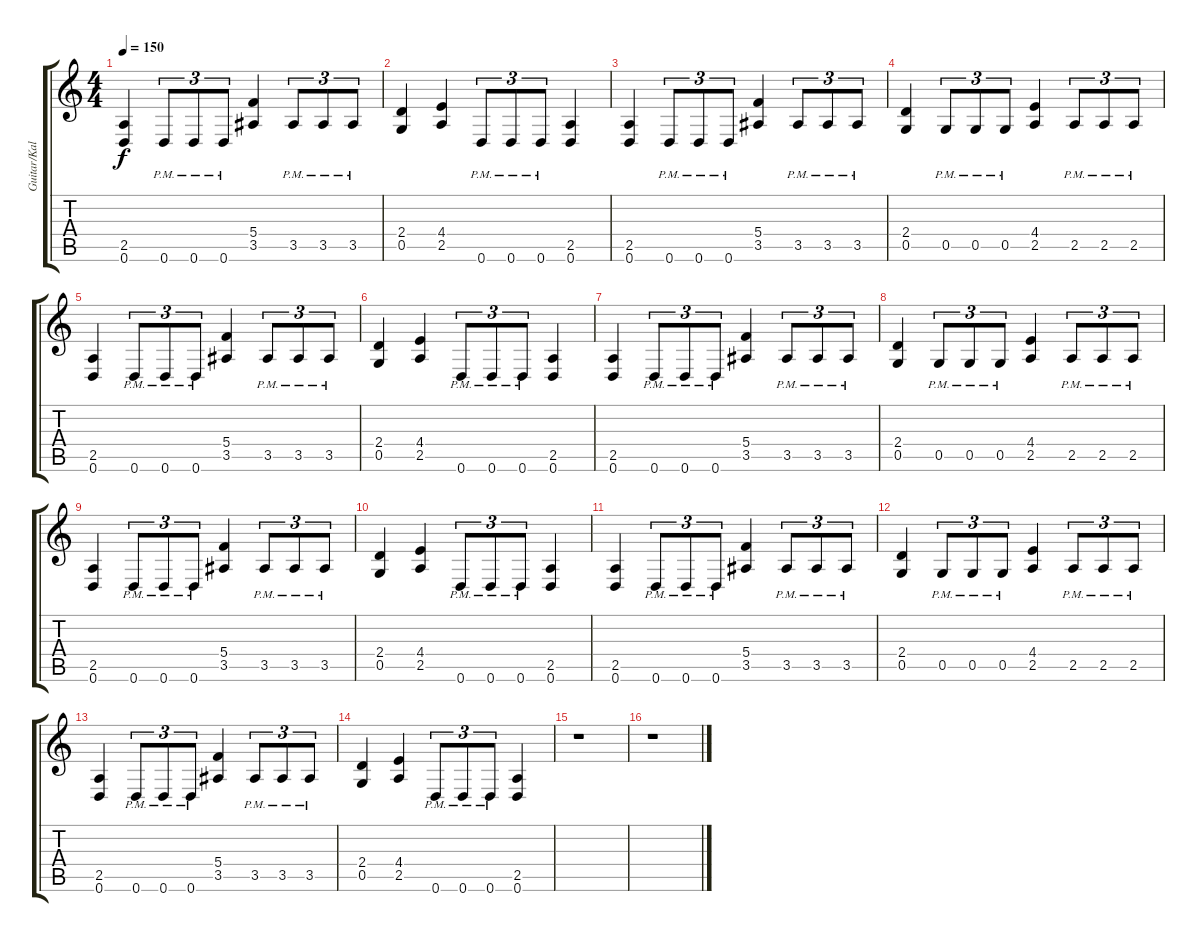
\track ("Guitar/Kalle" "Guitar/Kal") {instrument distortionguitar}
\staff {score tabs}
\tuning (D4 A3 F3 C3 G2 D2) {hide}
\ts (4 4)
\tempo 150
\clef g2
\ks c
(2.5 0.6).4{dy f} 0.6{pm}.8{tu (3 2)} 0.6{pm}.8{tu (3 2)} 0.6{pm}.8{tu (3 2)} (5.4 3.5).4 3.5{pm}.8{tu (3 2)} 3.5{pm}.8{tu (3 2)} 3.5{pm}.8{tu (3 2)} |
(2.4 0.5).4 (4.4 2.5).4 0.6{pm}.8{tu (3 2)} 0.6{pm}.8{tu (3 2)} 0.6{pm}.8{tu (3 2)} (2.5 0.6).4 |
(2.5 0.6).4 0.6{pm}.8{tu (3 2)} 0.6{pm}.8{tu (3 2)} 0.6{pm}.8{tu (3 2)} (5.4 3.5).4 3.5{pm}.8{tu (3 2)} 3.5{pm}.8{tu (3 2)} 3.5{pm}.8{tu (3 2)} |
(2.4 0.5).4 0.5{pm}.8{tu (3 2)} 0.5{pm}.8{tu (3 2)} 0.5{pm}.8{tu (3 2)} (4.4 2.5).4 2.5{pm}.8{tu (3 2)} 2.5{pm}.8{tu (3 2)} 2.5{pm}.8{tu (3 2)} |
(2.5 0.6).4 0.6{pm}.8{tu (3 2)} 0.6{pm}.8{tu (3 2)} 0.6{pm}.8{tu (3 2)} (5.4 3.5).4 3.5{pm}.8{tu (3 2)} 3.5{pm}.8{tu (3 2)} 3.5{pm}.8{tu (3 2)} |
(2.4 0.5).4 (4.4 2.5).4 0.6{pm}.8{tu (3 2)} 0.6{pm}.8{tu (3 2)} 0.6{pm}.8{tu (3 2)} (2.5 0.6).4 |
(2.5 0.6).4 0.6{pm}.8{tu (3 2)} 0.6{pm}.8{tu (3 2)} 0.6{pm}.8{tu (3 2)} (5.4 3.5).4 3.5{pm}.8{tu (3 2)} 3.5{pm}.8{tu (3 2)} 3.5{pm}.8{tu (3 2)} |
(2.4 0.5).4 0.5{pm}.8{tu (3 2)} 0.5{pm}.8{tu (3 2)} 0.5{pm}.8{tu (3 2)} (4.4 2.5).4 2.5{pm}.8{tu (3 2)} 2.5{pm}.8{tu (3 2)} 2.5{pm}.8{tu (3 2)} |
(2.5 0.6).4 0.6{pm}.8{tu (3 2)} 0.6{pm}.8{tu (3 2)} 0.6{pm}.8{tu (3 2)} (5.4 3.5).4 3.5{pm}.8{tu (3 2)} 3.5{pm}.8{tu (3 2)} 3.5{pm}.8{tu (3 2)} |
(2.4 0.5).4 (4.4 2.5).4 0.6{pm}.8{tu (3 2)} 0.6{pm}.8{tu (3 2)} 0.6{pm}.8{tu (3 2)} (2.5 0.6).4 |
(2.5 0.6).4 0.6{pm}.8{tu (3 2)} 0.6{pm}.8{tu (3 2)} 0.6{pm}.8{tu (3 2)} (5.4 3.5).4 3.5{pm}.8{tu (3 2)} 3.5{pm}.8{tu (3 2)} 3.5{pm}.8{tu (3 2)} |
(2.4 0.5).4 0.5{pm}.8{tu (3 2)} 0.5{pm}.8{tu (3 2)} 0.5{pm}.8{tu (3 2)} (4.4 2.5).4 2.5{pm}.8{tu (3 2)} 2.5{pm}.8{tu (3 2)} 2.5{pm}.8{tu (3 2)} |
(2.5 0.6).4 0.6{pm}.8{tu (3 2)} 0.6{pm}.8{tu (3 2)} 0.6{pm}.8{tu (3 2)} (5.4 3.5).4 3.5{pm}.8{tu (3 2)} 3.5{pm}.8{tu (3 2)} 3.5{pm}.8{tu (3 2)} |
(2.4 0.5).4 (4.4 2.5).4 0.6{pm}.8{tu (3 2)} 0.6{pm}.8{tu (3 2)} 0.6{pm}.8{tu (3 2)} (2.5 0.6).4 |
r.1 |
r.1
